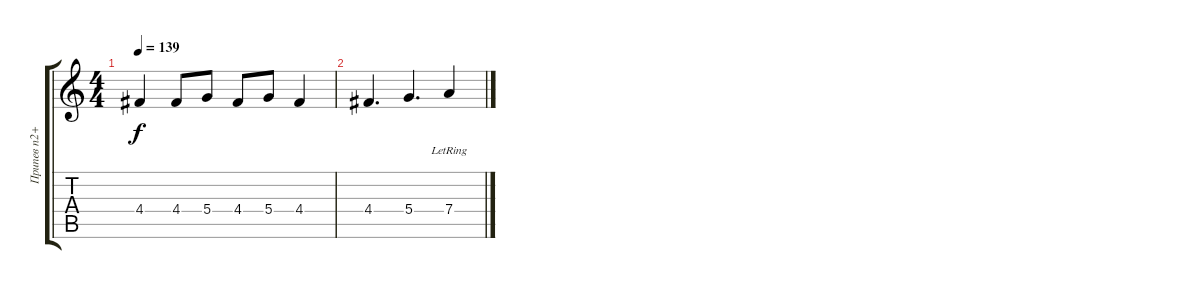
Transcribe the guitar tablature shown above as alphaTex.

\track ("Припев п2+фон" "Припев п2+") {instrument electricguitarjazz}
\staff {score tabs}
\tuning (E4 B3 G3 D3 A2 E2) {hide}
\ts (4 4)
\tempo 139
\clef g2
\ks c
4.4{t}.4{dy f} 4.4.8 5.4.8 4.4.8 5.4.8 4.4.4 |
4.4.4{d} 5.4.4{d} 7.4{lr}.4
